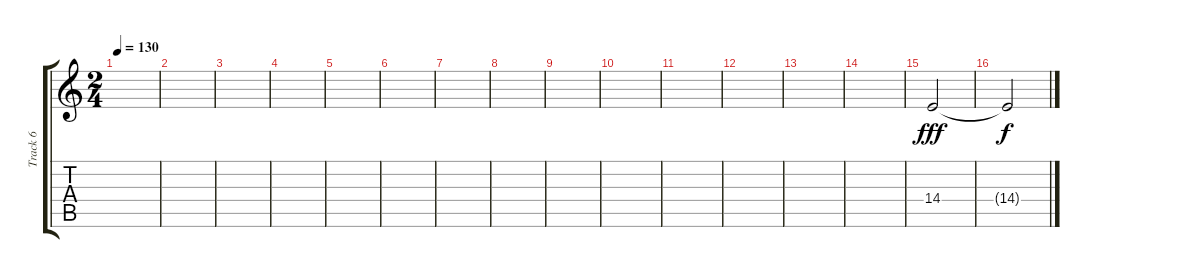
\track ("Track 6" "Track 6") {instrument synthstrings2}
\staff {score tabs}
\tuning (E4 B3 G3 D3 A2 E2) {hide}
\ts (2 4)
\tempo 130
\clef g2
\ks c
|
|
|
|
|
|
|
|
|
|
|
|
|
|
14.4.2{dy fff} |
14.4{t}.2{dy f}
